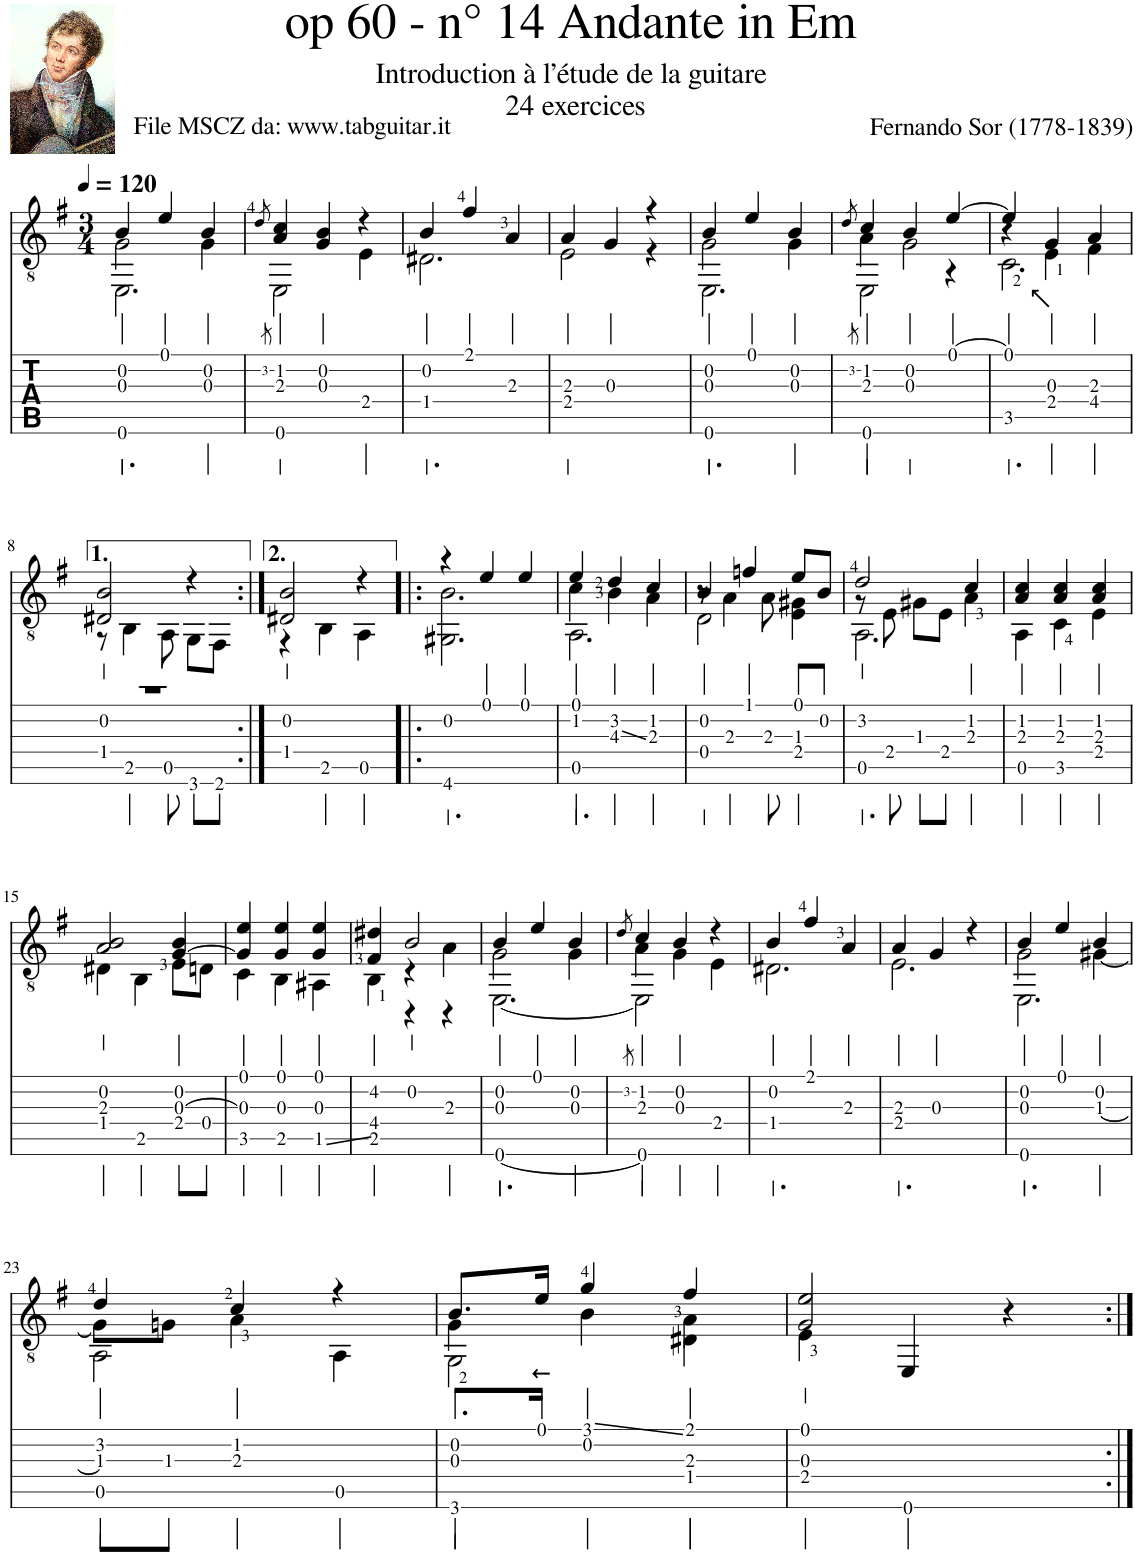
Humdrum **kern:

**kern	**kern
*part2	*part1
*staff2	*staff1
*I"Chitarra classica (Intavolatura)	*I"Chitarra classica
*stria6	*
*	*clefGv2
*k[f#]	*k[f#]
*M3/4	*M3/4
*MM120	*MM120
=1	=1
*^	*^
*	*^	*	*^
4B/	2G\	2.EE\	4B/	2G\	2.EE\
4e/	.	.	4e/	.	.
4B/	4G\	.	4B/	4G\	.
*v	*v	*v	*	*	*
*	*v	*v	*v
=2	=2
8qd/	8qd/
*^	*^
4A/ 4c/	2EE\	4A/ 4c/	2EE\
4G/ 4B/	.	4G/ 4B/	.
4r	4E\	4r	4E\
=3	=3	=3	=3
4B/	2.D#X\	4B/	2.D#X\
4f#/	.	4f#/	.
4A/	.	4A/	.
=4	=4	=4	=4
4A/	2E\	4A/	2E\
4G/	.	4G/	.
4r	4r	4r	4r
=5	=5	=5	=5
*	*^	*	*^
4B/	2G\	2.EE\	4B/	2G\	2.EE\
4e/	.	.	4e/	.	.
4B/	4G\	.	4B/	4G\	.
=6	=6	=6	=6	=6	=6
8qd/	.	.	8qd/	.	.
4c/	4A\	2EE\	4c/	4A\	2EE\
4B/	2G\	.	4B/	2G\	.
[4e/	.	4r	[4e/	.	4r
=7	=7	=7	=7	=7	=7
4e/]	4r	2.C\	4e/]	4r	2.C\
!	!	!	!LO:TX:b:B:t=↖	!	!
4G/	4E\	.	4G/	4E\	.
4A/	4F#\	.	4A/	4F#\	.
!!LO:LB:g=z	!!	!!
=8	=8	=8	=8	=8	=8
2D#X/ 2B/	8r	2.r	2D#X/ 2B/	8r	2.r
.	4BB\	.	.	4BB\	.
.	8AA\	.	.	8AA\	.
4r	8GG\L	.	4r	8GG\L	.
.	8FF#\J	.	.	8FF#\J	.
*	*v	*v	*	*	*
*	*	*	*v	*v
=9:|!	=9:|!	=9:|!	=9:|!
2D#X/ 2B/	4r	2D#X/ 2B/	4r
.	4BB\	.	4BB\
4r	4AA\	4r	4AA\
=10!|:	=10!|:	=10!|:	=10!|:
4r	2.GG#X\ 2.B\	4r	2.GG#X\ 2.B\
4e/	.	4e/	.
4e/	.	4e/	.
=11	=11	=11	=11
*	*^	*	*^
4e/	4c\	2.AA\	4e/	4c\	2.AA\
4d/	4B\	.	4d/	4B\	.
4c/	4A\	.	4c/	4A\	.
=12	=12	=12	=12	=12	=12
4B/	8r	2D\	4B/	8r	2D\
.	4A\	.	.	4A\	.
4fn/	.	.	4fn/	.	.
.	8A\	.	.	8A\	.
8e/L	4E\ 4G#X\	4ryy	8e/L	4E\ 4G#X\	4ryy
8B/J	.	.	8B/J	.	.
=13	=13	=13	=13	=13	=13
2d/	8r	2.AA\	2d/	8r	2.AA\
.	8E\	.	.	8E\	.
.	8G#X\L	.	.	8G#X\L	.
.	8E\J	.	.	8E\J	.
4c/	4A\	.	4c/	4A\	.
*	*v	*v	*	*	*
*	*	*	*v	*v
=14	=14	=14	=14
4A/ 4c/	4AA\	4A/ 4c/	4AA\
4A/ 4c/	4C\	4A/ 4c/	4C\
4A/ 4c/	4E\	4A/ 4c/	4E\
!!LO:LB:g=z	!!
=15	=15	=15	=15
2A/ 2B/	4D#X\	2A/ 2B/	4D#X\
.	4BB\	.	4BB\
[4G/ 4B/	8E\L	[4G/ 4B/	8E\L
.	8Dn\J	.	8Dn\J
=16	=16	=16	=16
4G/] 4e/	4C\	4G/] 4e/	4C\
4G/ 4e/	4BB\	4G/ 4e/	4BB\
4G/ 4e/	4AA#X\	4G/ 4e/	4AA#X\
=17	=17	=17	=17
*	*^	*	*^
4F#/ 4d#X/	4ryy	4BB\	4F#/ 4d#X/	4ryy	4BB\
2B/	4r	4r	2B/	4r	4r
.	4A\	4r	.	4A\	4r
=18	=18	=18	=18	=18	=18
4B/	2G\	[2.EE\	4B/	2G\	[2.EE\
4e/	.	.	4e/	.	.
4B/	4G\	.	4B/	4G\	.
=19	=19	=19	=19	=19	=19
8qd/	.	.	8qd/	.	.
4c/	4A\	2EE\]	4c/	4A\	2EE\]
4B/	4G\	.	4B/	4G\	.
4r	4E\	4ryy	4r	4E\	4ryy
*	*v	*v	*	*	*
*	*	*	*v	*v
=20	=20	=20	=20
4B/	2.D#X\	4B/	2.D#X\
4f#/	.	4f#/	.
4A/	.	4A/	.
=21	=21	=21	=21
4A/	2.E\	4A/	2.E\
4G/	.	4G/	.
4r	.	4r	.
=22	=22	=22	=22
*	*^	*	*^
4B/	2G\	2.EE\	4B/	2G\	2.EE\
4e/	.	.	4e/	.	.
4B/	[4G#X\	.	4B/	[4G#X\	.
!!LO:LB:g=z	!!	!!
=23	=23	=23	=23	=23	=23
4d/	8G#\L]	2AA\	4d/	8G#\L]	2AA\
.	8G#\J	.	.	8Gn\J	.
4c/	4A\	.	4c/	4A\	.
4r	4ryy	4AA\	4r	4ryy	4AA\
=24	=24	=24	=24	=24	=24
8.B/L	4G\	2GG\	8.B/L	4G\	2GG\
!	!	!	!LO:TX:b:B:t=←	!	!
16e/Jk	.	.	16e/Jk	.	.
4g/	4B\	.	4g/	4B\	.
4f#/	4A\	4D#X\	4f#/	4A\	4D#X\
*	*v	*v	*	*	*
*	*	*	*v	*v
=25	=25	=25	=25
2G/ 2e/	4E\	2G/ 2e/	4E\
.	4EE\	.	4EE/
4r	4ryy	4r	4ryy
*v	*v	*	*
*	*v	*v
=:|!	=:|!
*-	*-
